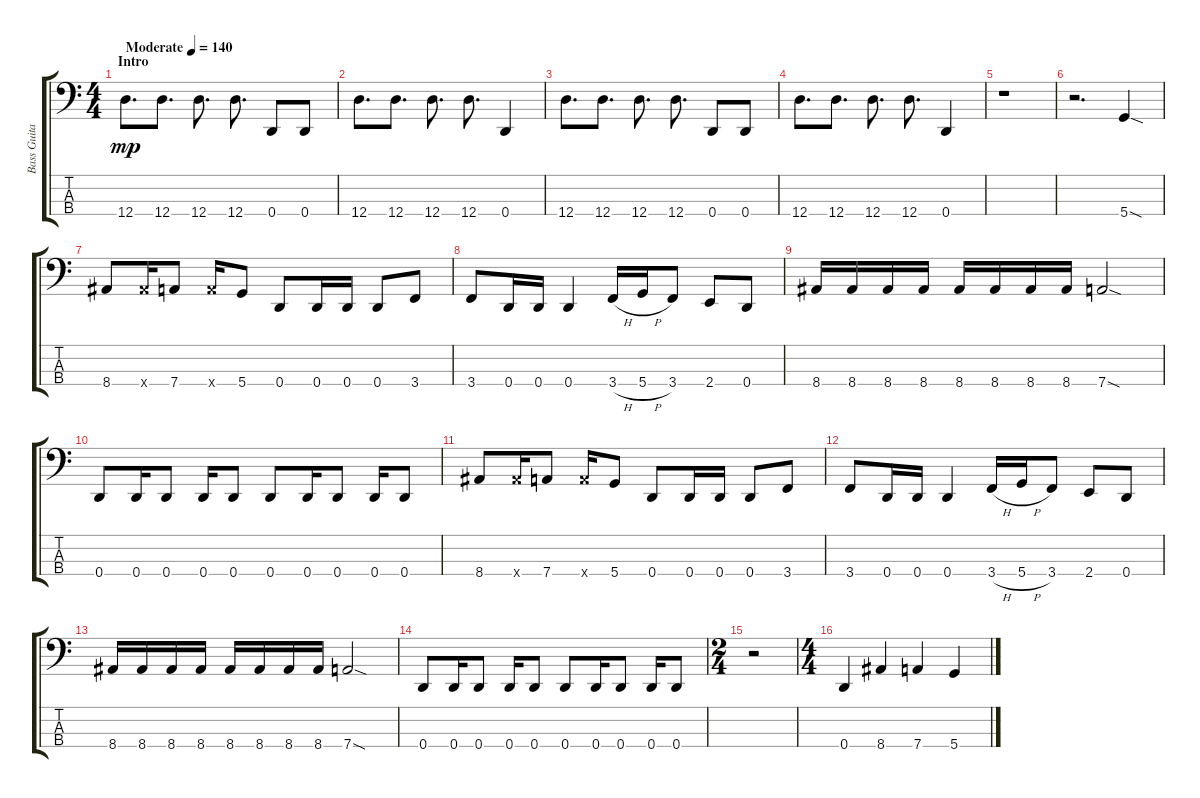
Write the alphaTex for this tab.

\track ("Bass Guitar" "Bass Guita") {instrument electricbassfinger}
\staff {score tabs}
\tuning (G2 D2 A1 D1) {hide}
\ts (4 4)
\section ("" "Intro")
\tempo (140 "Moderate")
\clef f4
\ks c
12.4.8{d dy mp instrument electricbassfinger} 12.4.8{d} 12.4.8{d} 12.4.8{d} 0.4.8 0.4.8 |
12.4.8{d} 12.4.8{d} 12.4.8{d} 12.4.8{d} 0.4.4 |
12.4.8{d} 12.4.8{d} 12.4.8{d} 12.4.8{d} 0.4.8 0.4.8 |
12.4.8{d} 12.4.8{d} 12.4.8{d} 12.4.8{d} 0.4.4 |
r.1 |
r.2{d} 5.4{sod}.4 |
8.4.8 8.4{x}.16 7.4.8 7.4{x}.16 5.4.8 0.4.8 0.4.16 0.4.16 0.4.8 3.4.8 |
3.4.8 0.4.16 0.4.16 0.4.4 3.4{h}.16 5.4{h}.16 3.4.8 2.4.8 0.4.8 |
8.4.16 8.4.16 8.4.16 8.4.16 8.4.16 8.4.16 8.4.16 8.4.16 7.4{sod}.2 |
0.4.8 0.4.16 0.4.8 0.4.16 0.4.8 0.4.8 0.4.16 0.4.8 0.4.16 0.4.8 |
8.4.8 8.4{x}.16 7.4.8 7.4{x}.16 5.4.8 0.4.8 0.4.16 0.4.16 0.4.8 3.4.8 |
3.4.8 0.4.16 0.4.16 0.4.4 3.4{h}.16 5.4{h}.16 3.4.8 2.4.8 0.4.8 |
8.4.16 8.4.16 8.4.16 8.4.16 8.4.16 8.4.16 8.4.16 8.4.16 7.4{sod}.2 |
0.4.8 0.4.16 0.4.8 0.4.16 0.4.8 0.4.8 0.4.16 0.4.8 0.4.16 0.4.8 |
\ts (2 4)
r.2 |
\ts (4 4)
0.4.4 8.4.4 7.4.4 5.4.4
